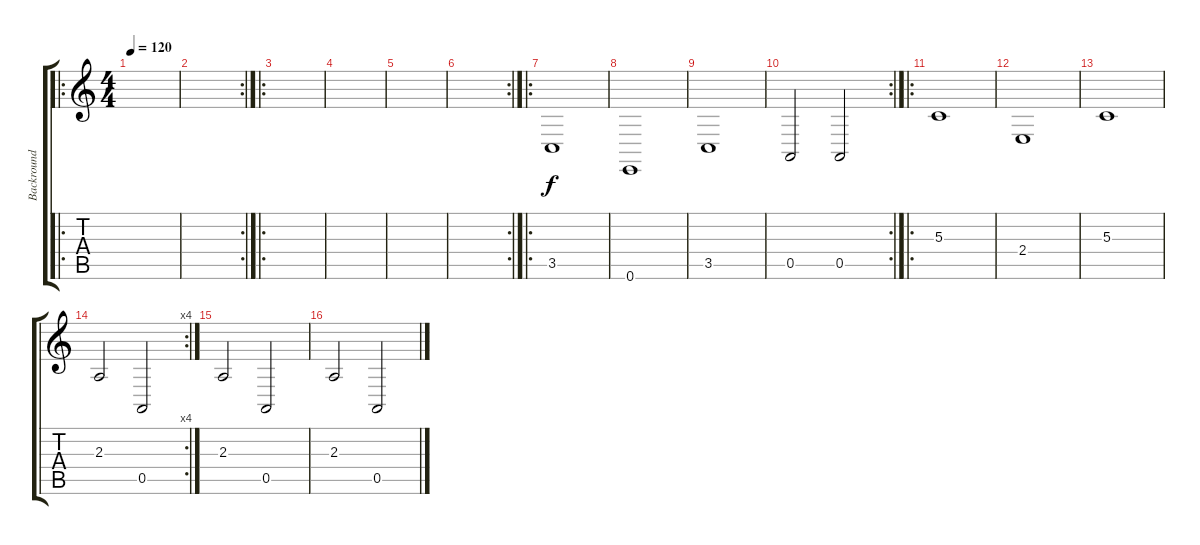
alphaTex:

\track ("Backround Keys" "Backround ") {instrument choiraahs}
\staff {score tabs}
\tuning (E4 B3 G3 D3 A2 E2) {hide}
\ro
\ts (4 4)
\tempo 120
\clef g2
\ks c
|
\rc 2
|
\ro
|
|
|
\rc 2
|
\ro
3.5.1 |
0.6.1 |
3.5.1 |
\rc 2
0.5.2 0.5.2 |
\ro
5.3.1 |
2.4.1 |
5.3.1 |
\rc 4
2.3.2 0.5.2 |
2.3.2 0.5.2 |
2.3.2 0.5.2
